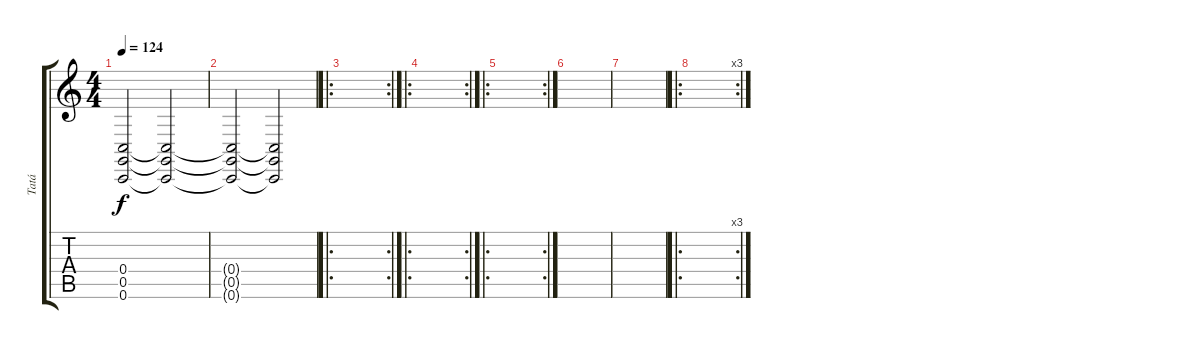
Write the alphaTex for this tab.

\track ("Tatá" "Tatá") {instrument lead1square}
\staff {score tabs}
\tuning (D4 A3 F3 C3 G2 C2) {hide}
\ts (4 4)
\tempo 124
\clef g2
\ks c
(0.4{t} 0.5{t} 0.6{t}).2{dy f} (0.4{t} 0.5{t} 0.6{t}).2 |
(0.4{t} 0.5{t} 0.6{t}).2 (0.4{t} 0.5{t} 0.6{t}).2 |
\ro
\rc 2
|
\ro
\rc 2
|
\ro
\rc 2
|
|
|
\ro
\rc 3
